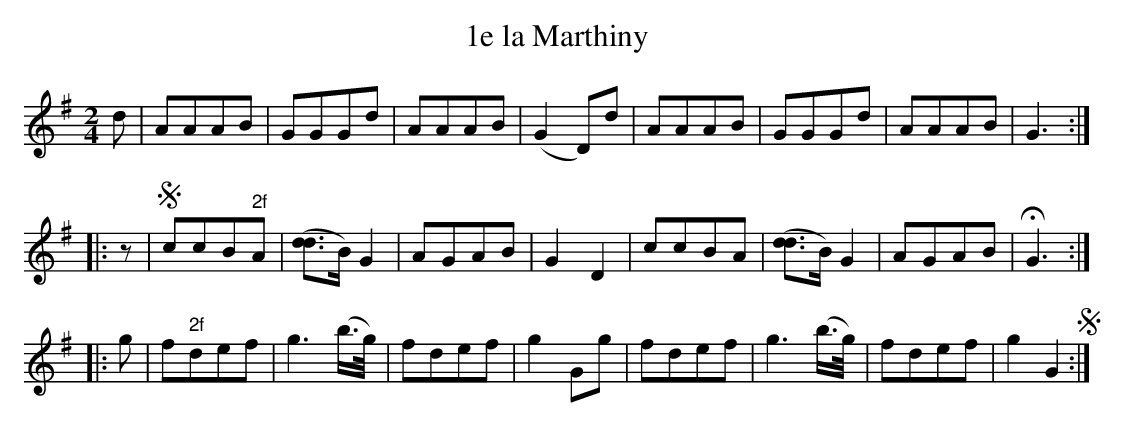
X:1
T: 1e la Marthiny
M: 2/4
L: 1/8
K: G
d |\
AAAB | GGGd | AAAB | (G2D)d | AAAB | GGGd | AAAB | G3 :|
|: z |!segno!\
ccB"2f"A | ([dd2]>B)G2 | AGAB | G2D2 | ccBA | ([dd2]>B)G2 | AGAB | HG3 :|
|: g |\
f"2f"def | g3(b/>g/) | fdef | g2Gg | fdef | g3(b/>g/) | fdef | g2G2 !segno!:|
